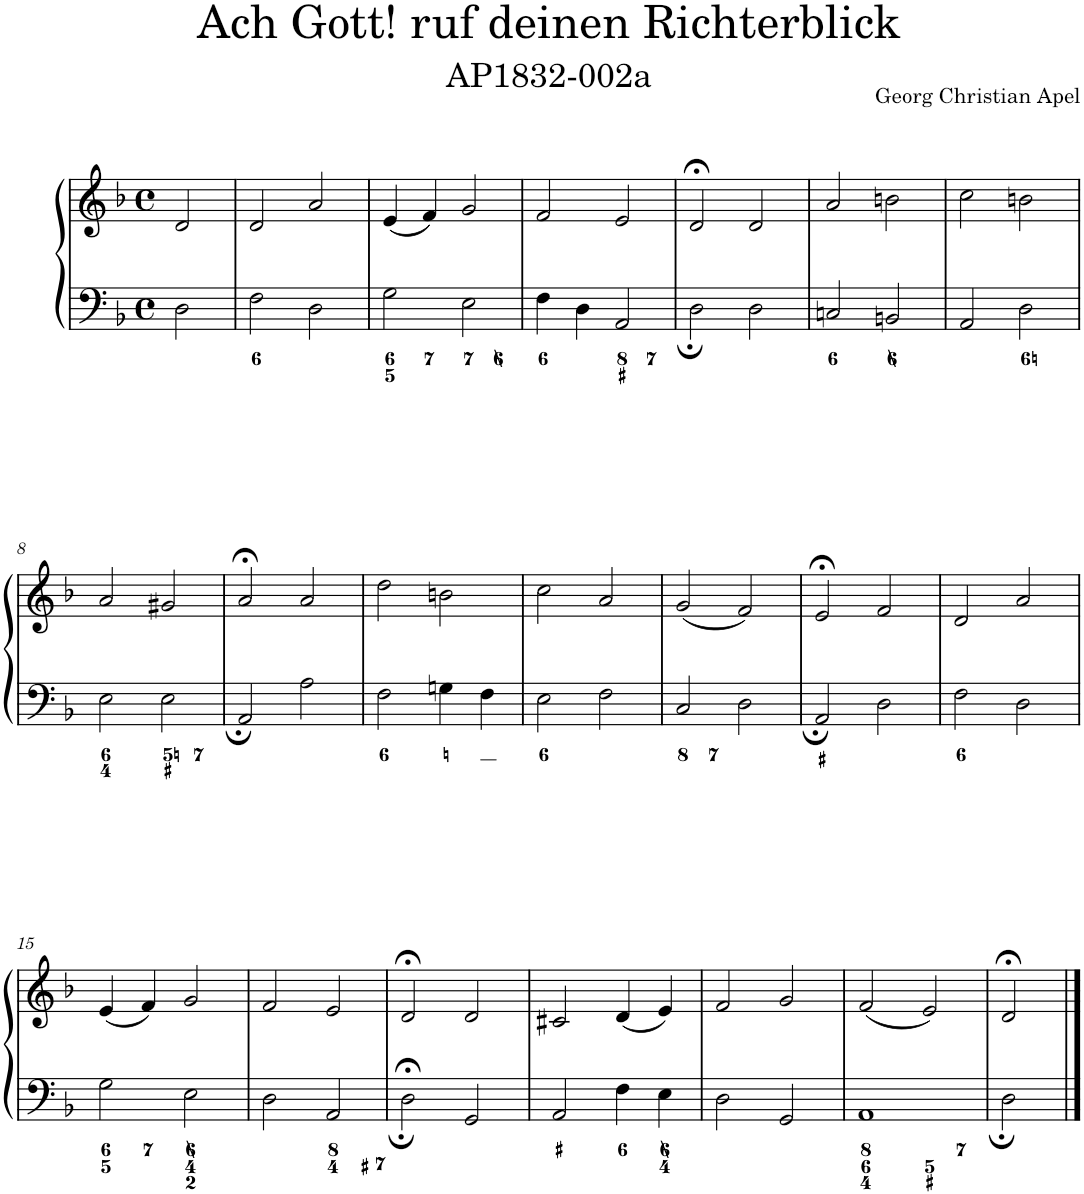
**kern	**kern
*part1	*part1
*staff2	*staff1
*I"Piano	*
*I'Pno.	*
*clefF4	*clefG2
*k[b-]	*k[b-]
*M4/4	*M4/4
*met(c)	*met(c)
=1	=1
2D\	2d/
=2	=2
2F\	2d/
2D\	2a/
=3	=3
2G\	(4e/
.	4f/)
2E\	2g/
=4	=4
4F\	2f/
4D\	.
2AA/	2e/
=5	=5
2D\	2d;</
2D\	2d/
=6	=6
2Cn/	2a/
2BBn/	2bn\
=7	=7
2AA/	2cc\
2D\	2bn\
!!LO:LB:g=z
=8	=8
2E\	2a/
2E\	2g#X/
=9	=9
2AA/	2a;</
2A\	2a/
=10	=10
2F\	2dd\
4Gn\	2bn\
4F\	.
=11	=11
2E\	2cc\
2F\	2a/
=12	=12
2C/	(2g/
2D\	2f/)
=13	=13
2AA/	2e;</
2D\	2f/
=14	=14
2F\	2d/
2D\	2a/
!!LO:LB:g=z
=15	=15
2G\	(4e/
.	4f/)
2E\	2g/
=16	=16
2D\	2f/
2AA/	2e/
=17	=17
2D;<\	2d;</
2GG/	2d/
=18	=18
2AA/	2c#X/
4F\	(4d/
4E\	4e/)
=19	=19
2D\	2f/
2GG/	2g/
=20	=20
1AA	(2f/
.	2e/)
=21	=21
2D\	2d;</
==	==
*-	*-
